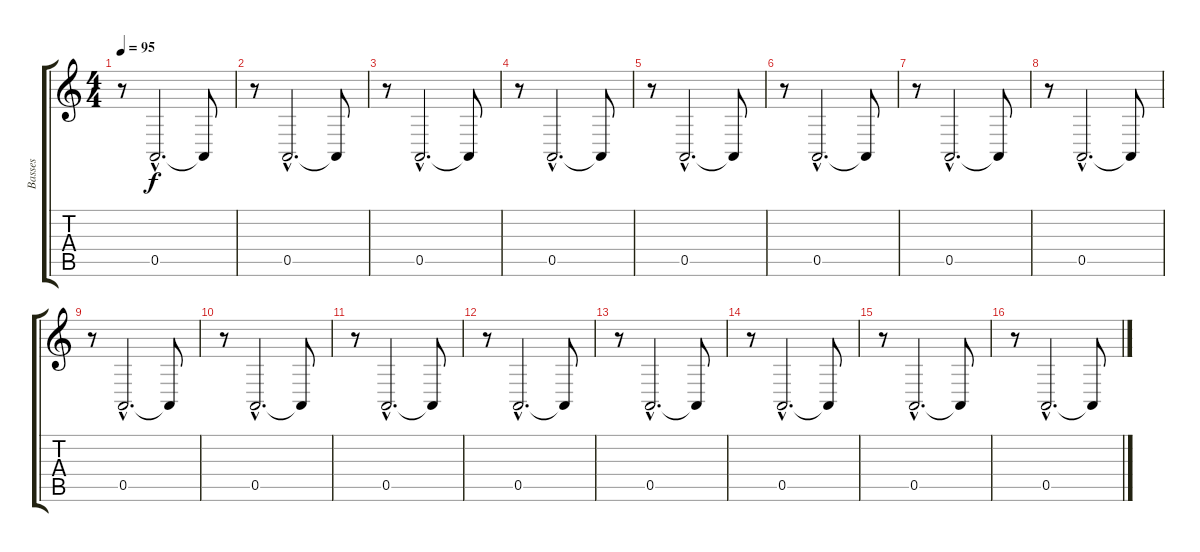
\track ("Basses" "Basses") {instrument accordion}
\staff {score tabs}
\tuning (E4 B3 G3 D3 A2 E2) {hide}
\ts (4 4)
\tempo 95
\clef g2
\ks c
r.8{dy f} 0.5{hac}.2{d} 0.5{t}.8 |
r.8 0.5{hac}.2{d} 0.5{t}.8 |
r.8 0.5{hac}.2{d} 0.5{t}.8 |
r.8 0.5{hac}.2{d} 0.5{t}.8 |
r.8 0.5{hac}.2{d} 0.5{t}.8 |
r.8 0.5{hac}.2{d} 0.5{t}.8 |
r.8 0.5{hac}.2{d} 0.5{t}.8 |
r.8 0.5{hac}.2{d} 0.5{t}.8 |
r.8 0.5{hac}.2{d} 0.5{t}.8 |
r.8 0.5{hac}.2{d} 0.5{t}.8 |
r.8 0.5{hac}.2{d} 0.5{t}.8 |
r.8 0.5{hac}.2{d} 0.5{t}.8 |
r.8 0.5{hac}.2{d} 0.5{t}.8 |
r.8 0.5{hac}.2{d} 0.5{t}.8 |
r.8 0.5{hac}.2{d} 0.5{t}.8 |
r.8 0.5{hac}.2{d} 0.5{t}.8
